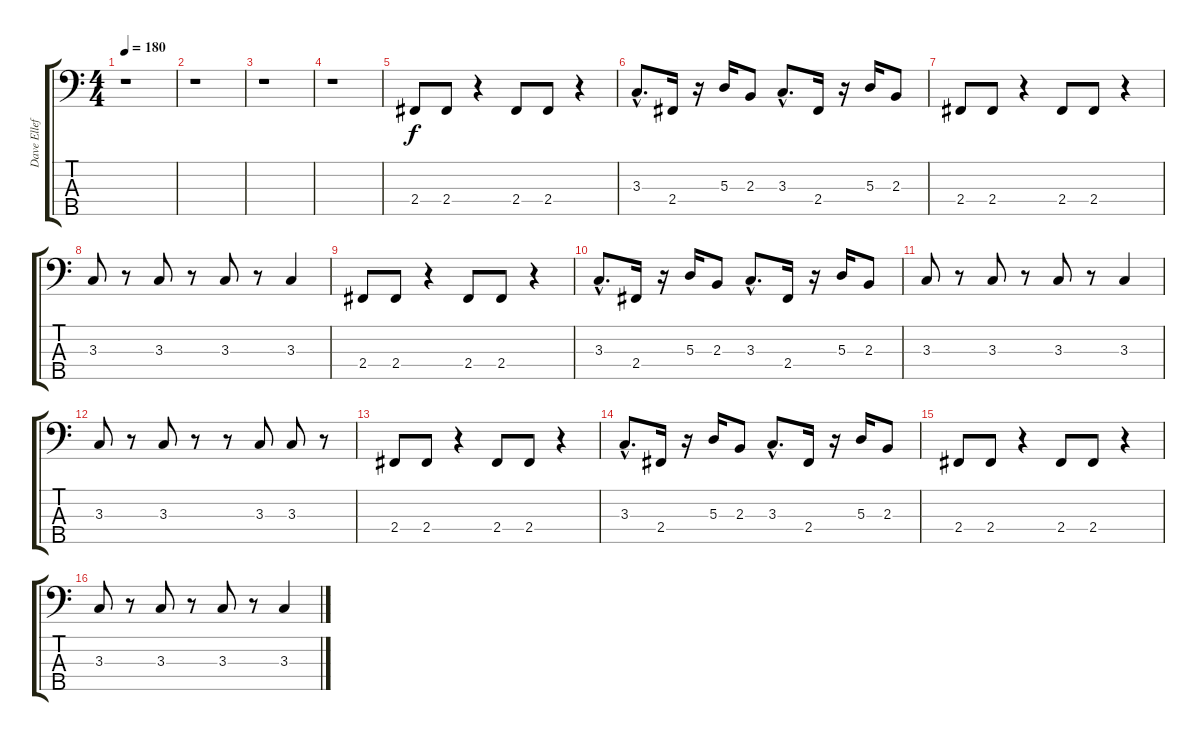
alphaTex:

\track ("Dave Ellefson" "Dave Ellef") {instrument electricbasspick}
\staff {score tabs}
\tuning (G2 D2 A1 E1 B0) {hide}
\ts (4 4)
\tempo 180
\clef f4
\ks c
r.1{dy f instrument electricbasspick} |
r.1 |
r.1 |
r.1 |
2.4.8 2.4.8 r.4 2.4.8 2.4.8 r.4 |
3.3{hac}.8{d} 2.4.16 r.16 5.3.16 2.3.8 3.3{hac}.8{d} 2.4.16 r.16 5.3.16 2.3.8 |
2.4.8 2.4.8 r.4 2.4.8 2.4.8 r.4 |
3.3.8 r.8 3.3.8 r.8 3.3.8 r.8 3.3.4 |
2.4.8 2.4.8 r.4 2.4.8 2.4.8 r.4 |
3.3{hac}.8{d} 2.4.16 r.16 5.3.16 2.3.8 3.3{hac}.8{d} 2.4.16 r.16 5.3.16 2.3.8 |
3.3.8 r.8 3.3.8 r.8 3.3.8 r.8 3.3.4 |
3.3.8 r.8 3.3.8 r.8 r.8 3.3.8 3.3.8 r.8 |
2.4.8 2.4.8 r.4 2.4.8 2.4.8 r.4 |
3.3{hac}.8{d} 2.4.16 r.16 5.3.16 2.3.8 3.3{hac}.8{d} 2.4.16 r.16 5.3.16 2.3.8 |
2.4.8 2.4.8 r.4 2.4.8 2.4.8 r.4 |
3.3.8 r.8 3.3.8 r.8 3.3.8 r.8 3.3.4
